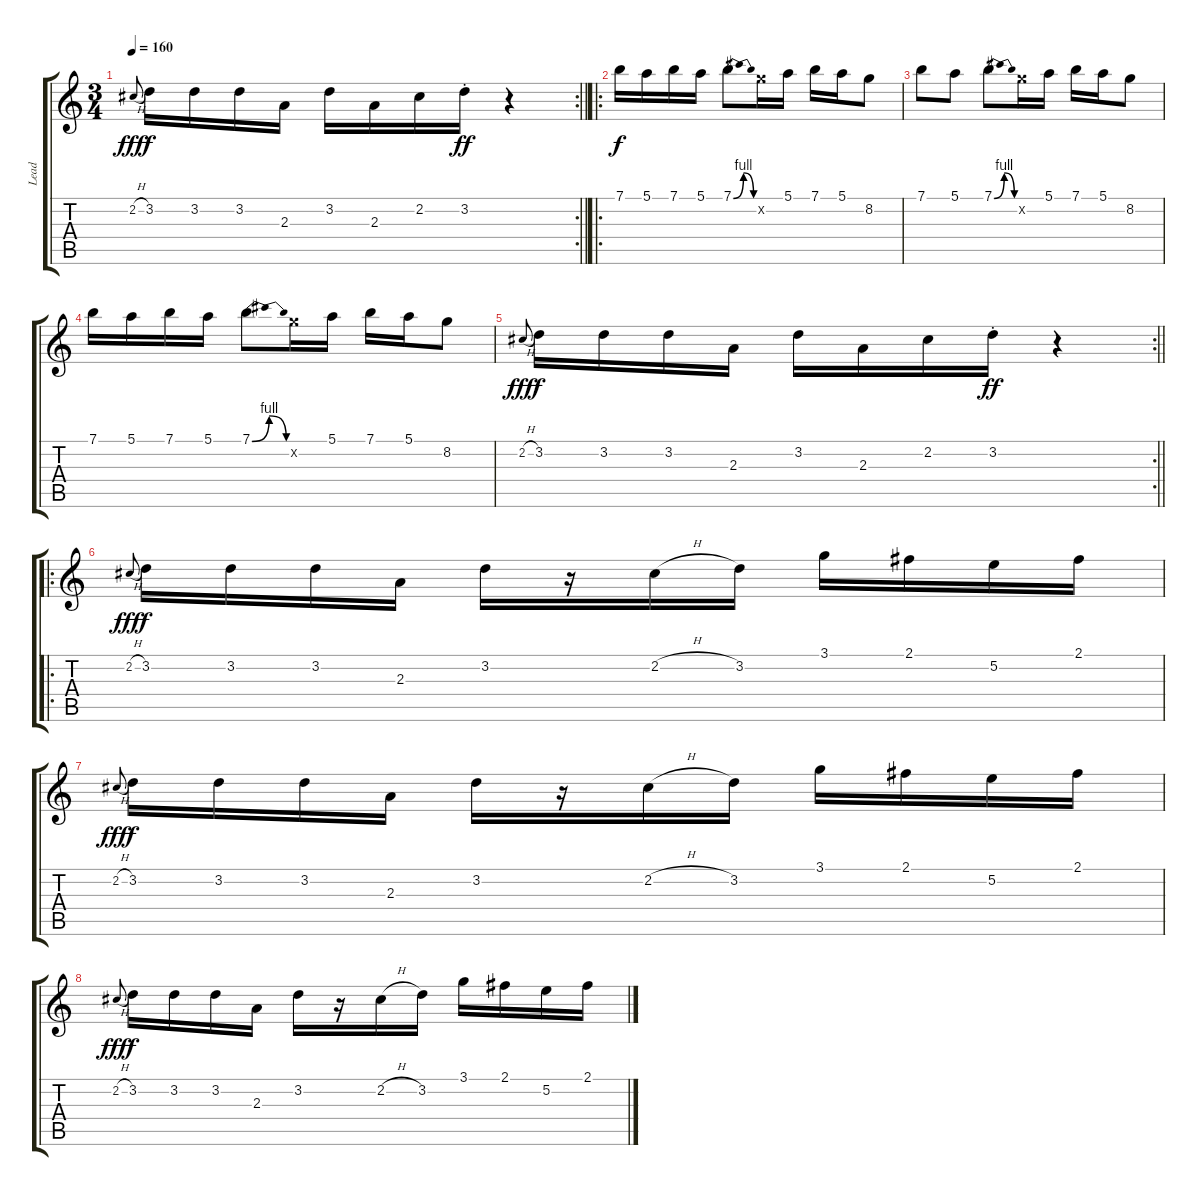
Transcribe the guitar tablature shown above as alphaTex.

\track ("Lead" "Lead") {instrument acousticguitarsteel bank 12}
\staff {score tabs}
\tuning (E4 B3 G3 D3 A2 E2) {hide}
\rc 2
\ts (3 4)
\tempo 160
\clef g2
\barLineRight lightlight
\ks c
2.2{h}.8{gr onbeat dy fff} 3.2.16{dy f} 3.2.16 3.2.16 2.3.16 3.2.16 2.3.16 2.2.16 3.2{st}.16{dy ff} r.4 |
\ro
7.1.16{dy f} 5.1.16 7.1.16 5.1.16 7.1{be (bendrelease 0 0 30 4 30 4 60 0)}.8 8.2{x}.16 5.1.16 7.1.16 5.1.16 8.2.8 |
7.1.8 5.1.8 7.1{be (bendrelease 0 0 30 4 30 4 60 0)}.8 8.2{x}.16 5.1.16 7.1.16 5.1.16 8.2.8 |
7.1.16 5.1.16 7.1.16 5.1.16 7.1{be (bendrelease 0 0 30 4 30 4 60 0)}.8 8.2{x}.16 5.1.16 7.1.16 5.1.16 8.2.8 |
\rc 2
\barLineRight lightlight
2.2{h}.8{gr onbeat dy fff} 3.2.16{dy f} 3.2.16 3.2.16 2.3.16 3.2.16 2.3.16 2.2.16 3.2{st}.16{dy ff} r.4 |
\ro
2.2{h}.8{gr onbeat dy fff} 3.2.16{dy f} 3.2.16 3.2.16 2.3.16 3.2.16 r.16 2.2{h}.16 3.2.16 3.1.16 2.1.16 5.2.16 2.1.16 |
2.2{h}.8{gr onbeat dy fff} 3.2.16{dy f} 3.2.16 3.2.16 2.3.16 3.2.16 r.16 2.2{h}.16 3.2.16 3.1.16 2.1.16 5.2.16 2.1.16 |
2.2{h}.8{gr onbeat dy fff} 3.2.16{dy f} 3.2.16 3.2.16 2.3.16 3.2.16 r.16 2.2{h}.16 3.2.16 3.1.16 2.1.16 5.2.16 2.1.16
